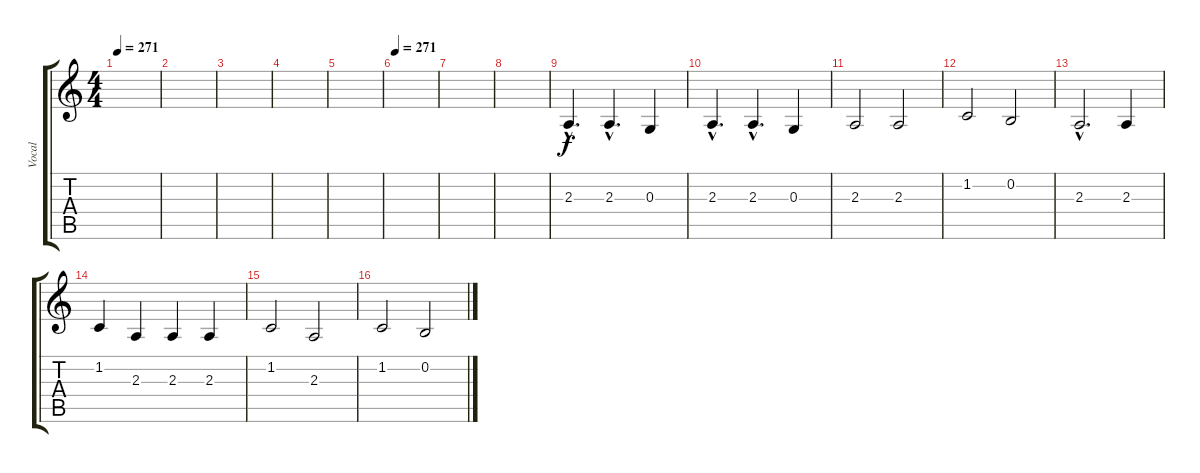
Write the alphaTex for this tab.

\track ("Vocal" "Vocal") {instrument lead3calliope}
\staff {score tabs}
\tuning (E4 B3 G3 D3 A2 E2) {hide}
\ts (4 4)
\tempo 271
\clef g2
\ks c
|
|
|
|
|
\tempo 271
|
|
|
2.3{hac}.4{d} 2.3{hac}.4{d} 0.3.4 |
2.3{hac}.4{d} 2.3{hac}.4{d} 0.3.4 |
2.3.2 2.3.2 |
1.2.2 0.2.2 |
2.3{hac}.2{d} 2.3.4 |
1.2.4 2.3.4 2.3.4 2.3.4 |
1.2.2 2.3.2 |
1.2.2 0.2.2
